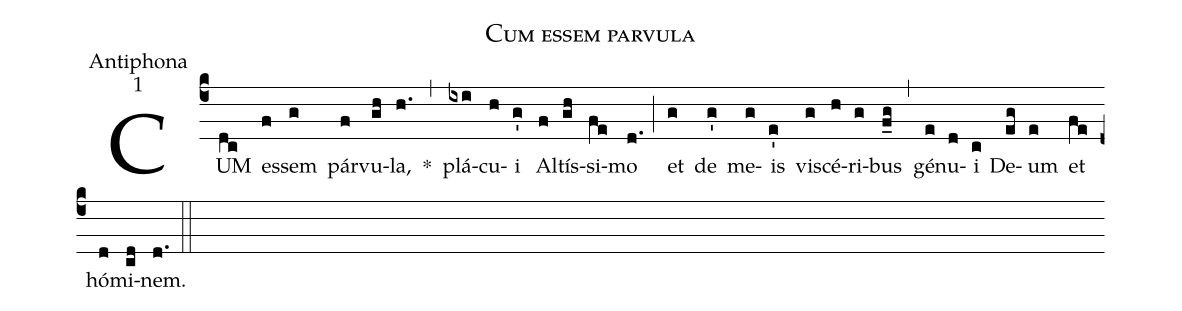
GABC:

name:Cum essem parvula;
office-part:Antiphona;
mode:1;
%%
(c4) CUM(dc) es(f)sem(g) pár(f)vu(gh)la,(h.) *(,) plá(ixi)cu(h)i(g') Al(f)tís(gh)si(fe)mo(d.) (;) et(g) de(g') me(g)is(e') vi(g)scé(h)ri(g)bus(f_g) (,) gé(e)nu(d)i(c) De(eg)um(e) et(fe) hó(d)mi(cd)nem.(d.) (::)
%<eu>E(h) u(h) o(g) u(f) a(gh) e.</eu>(gf..) (::)
